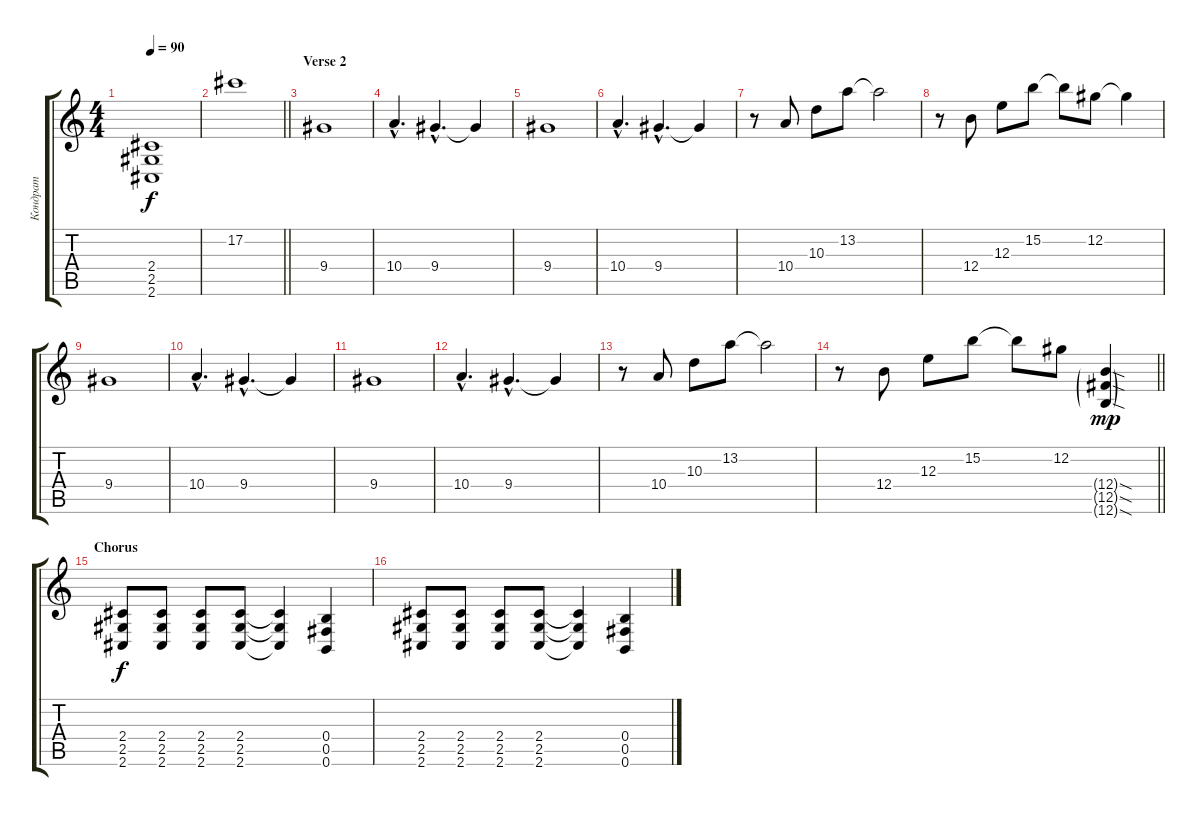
\track ("Кондрат" "Кондрат") {instrument distortionguitar}
\staff {score tabs}
\tuning (Db4 Ab3 E3 B2 Gb2 B1) {hide}
\ts (4 4)
\tempo 90
\clef g2
\ks c
(2.4{t} 2.5{t} 2.6{t}).1{dy f} |
\barLineRight lightlight
17.2.1{volume 16} |
\section ("" "Verse 2")
9.4.1{instrument electricguitarclean} |
10.4{hac}.4{d} 9.4{hac}.4{d} 9.4{t}.4 |
9.4.1 |
10.4{hac}.4{d} 9.4{hac}.4{d} 9.4{t}.4 |
r.8 10.4.8 10.3.8 13.2.8 13.2{t}.2 |
r.8 12.4.8 12.3.8 15.2.8 15.2{t}.8 12.2.8 12.2{t}.4 |
9.4.1 |
10.4{hac}.4{d} 9.4{hac}.4{d} 9.4{t}.4 |
9.4.1 |
10.4{hac}.4{d} 9.4{hac}.4{d} 9.4{t}.4 |
r.8 10.4.8 10.3.8 13.2.8 13.2{t}.2 |
\barLineRight lightlight
r.8 12.4.8 12.3.8 15.2.8 15.2{t}.8 12.2.8 (12.4{sod g} 12.5{sod g} 12.6{sod g}).4{dy mp volume 16 instrument distortionguitar} |
\section ("" "Chorus")
(2.4 2.5 2.6).8{dy f} (2.4 2.5 2.6).8 (2.4 2.5 2.6).8 (2.4 2.5 2.6).8 (2.4{t} 2.5{t} 2.6{t}).4 (0.4 0.5 0.6).4 |
(2.4 2.5 2.6).8 (2.4 2.5 2.6).8 (2.4 2.5 2.6).8 (2.4 2.5 2.6).8 (2.4{t} 2.5{t} 2.6{t}).4 (0.4 0.5 0.6).4
